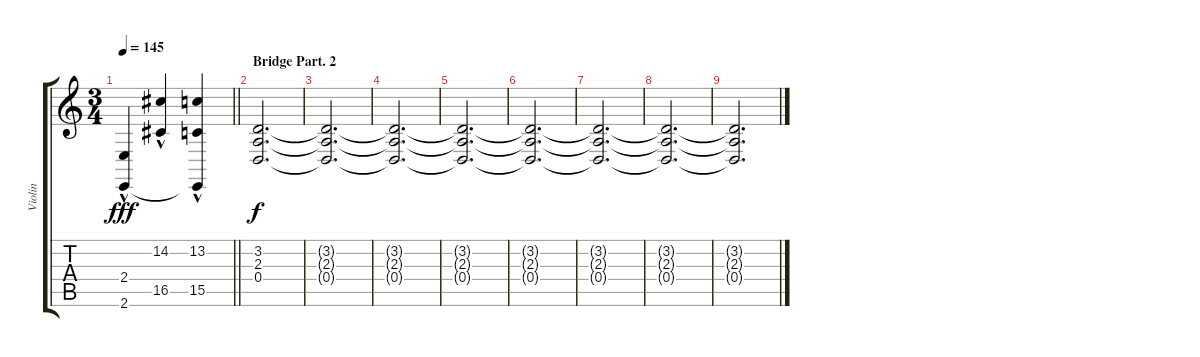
\track ("Violin" "Violin") {instrument violin}
\staff {score tabs}
\tuning (E4 B3 G3 D3 A2 D2) {hide}
\ts (3 4)
\tempo 145
\clef g2
\barLineRight lightlight
\ks c
(2.4{hac} 2.6{hac}).4{dy fff} (14.2 16.5{hac}).4 (13.2 15.5{hac} 2.6{t}).4 |
\section ("" "Bridge Part. 2")
(3.2 2.3 0.4).2{d dy f volume 6} |
(3.2{t} 2.3{t} 0.4{t}).2{d} |
(3.2{t} 2.3{t} 0.4{t}).2{d} |
(3.2{t} 2.3{t} 0.4{t}).2{d} |
(3.2{t} 2.3{t} 0.4{t}).2{d} |
(3.2{t} 2.3{t} 0.4{t}).2{d} |
(3.2{t} 2.3{t} 0.4{t}).2{d} |
(3.2{t} 2.3{t} 0.4{t}).2{d}
